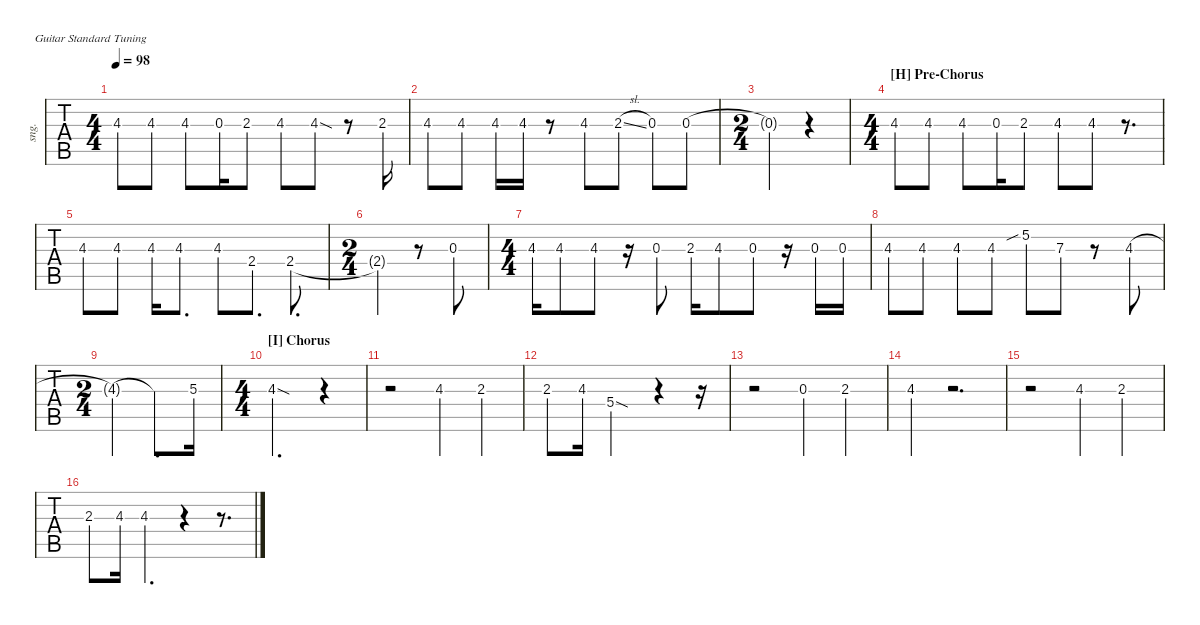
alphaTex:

\defaultSystemsLayout 4
\hideDynamics
\bracketExtendMode nobrackets
\otherSystemsTrackNameOrientation horizontal
\track ("Vocals" "sng.") {instrument voiceoohs}
\staff {tabs}
\tuning (E4 B3 G3 D3 A2 E2)
\ts (4 4)
\beaming (8 2 2 2 2)
\tempo 98
\clef g2
\ks eminor
4.3{acc forcenatural}.8{dy mf} 4.3{acc forcenatural}.8 4.3{acc forcenatural}.8 0.3{acc forcenatural}.16 2.3{acc forcenatural}.8 4.3{acc forcenatural}.8 4.3{sod acc forcenatural}.8 r.8 2.3{acc forcenatural}.16 |
4.3{acc forcenatural}.8 4.3{acc forcenatural}.8 4.3{acc forcenatural}.16 4.3{acc forcenatural}.16 r.8 4.3{acc forcenatural}.8 2.3{sl acc forcenatural}.8 0.3{acc forcenatural}.8 0.3{acc forcenatural}.8 |
\ts (2 4)
\beaming (8 2 2)
0.3{t acc forcenatural}.4 r.4 |
\ts (4 4)
\beaming (8 2 2 2 2)
\section ("H" "Pre-Chorus")
4.3{acc forcenatural}.8 4.3{acc forcenatural}.8 4.3{acc forcenatural}.8 0.3{acc forcenatural}.16 2.3{acc forcenatural}.8 4.3{acc forcenatural}.8 4.3{acc forcenatural}.8 r.8{d} |
4.3{acc forcenatural}.8 4.3{acc forcenatural}.8 4.3{acc forcenatural}.16 4.3{st acc forcenatural}.8{d} 4.3{acc forcenatural}.8 2.4{acc forcenatural}.8{d} 2.4{acc forcenatural}.8{d} |
\ts (2 4)
\beaming (8 2 2)
2.4{t acc forcenatural}.4 r.8 0.3{acc forcenatural}.8 |
\ts (4 4)
\beaming (8 2 2 2 2)
4.3{acc forcenatural}.16 4.3{acc forcenatural}.8 4.3{acc forcenatural}.8 r.16 0.3{acc forcenatural}.8 2.3{acc forcenatural}.16 4.3{acc forcenatural}.8 0.3{acc forcenatural}.8 r.16 0.3{acc forcenatural}.16 0.3{acc forcenatural}.16 |
4.3{acc forcenatural}.8 4.3{acc forcenatural}.8 4.3{acc forcenatural}.8 4.3{acc forcenatural}.8 5.2{sib acc forcenatural}.8 7.3{acc forcenatural}.8 r.8 4.3{acc forcenatural}.8 |
\ts (2 4)
\beaming (8 2 2)
4.3{t acc forcenatural}.4 4.3{t acc forcenatural}.8{d} 5.3{acc forcenatural}.16 |
\ts (4 4)
\beaming (8 2 2 2 2)
\section ("I" "Chorus")
4.3{sod acc forcenatural}.2{d} r.4 |
r.2 4.3{acc forcenatural}.4 2.3{acc forcenatural}.4 |
2.3{acc forcenatural}.8 4.3{acc forcenatural}.16 5.4{sod acc forcenatural}.2 r.4 r.16 |
r.2 0.3{acc forcenatural}.4 2.3{acc forcenatural}.4 |
4.3{acc forcenatural}.4 r.2{d} |
r.2 4.3{acc forcenatural}.4 2.3{acc forcenatural}.4 |
2.3{acc forcenatural}.8 4.3{acc forcenatural}.16 4.3{acc forcenatural}.4{d} r.4 r.8{d}
